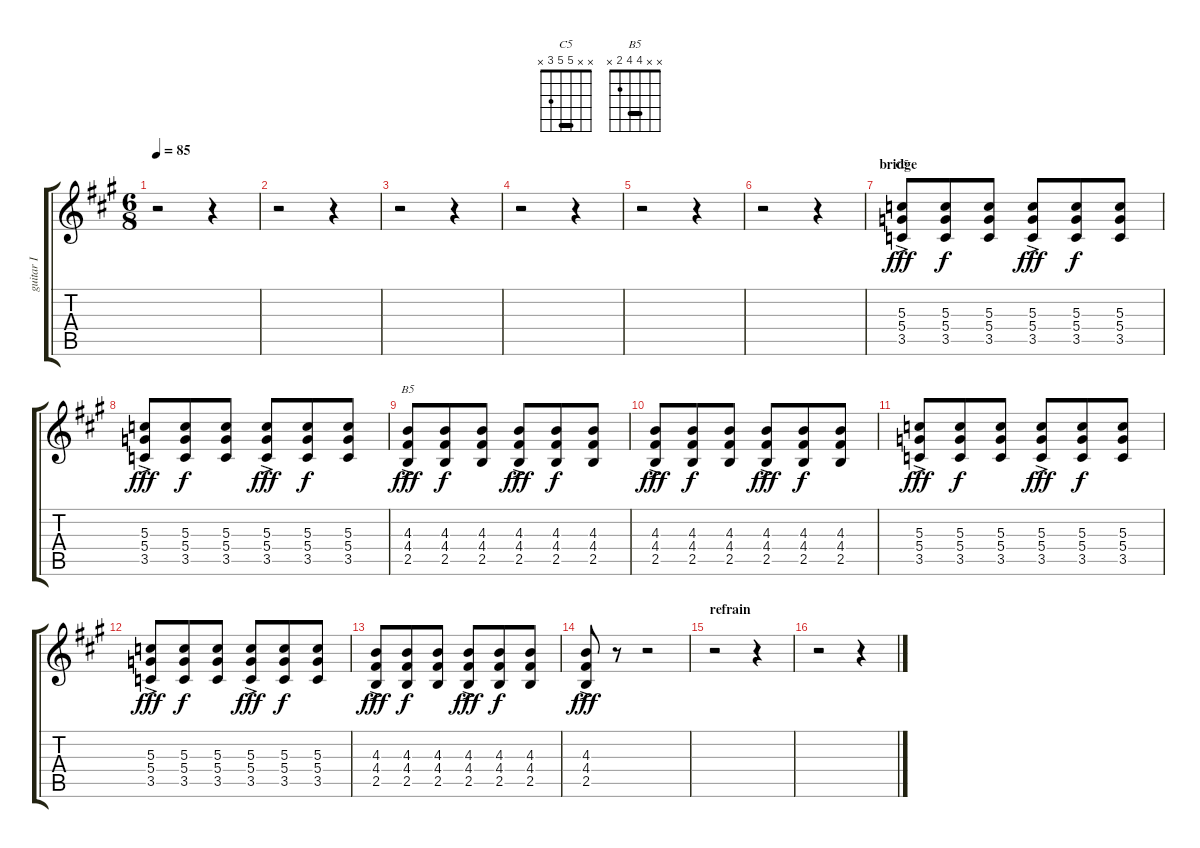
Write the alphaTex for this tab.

\track ("guitar I" "guitar I") {instrument overdrivenguitar}
\staff {score tabs}
\tuning (E4 B3 G3 D3 A2 E2) {hide}
\chord ("C5" x x 5 5 3 x) {barre 5}
\chord ("B5" x x 4 4 2 x) {barre 4}
\ts (6 8)
\tempo 85
\clef g2
\ks f#minor
r.2{dy f} r.4 |
r.2 r.4 |
r.2 r.4 |
r.2 r.4 |
r.2 r.4 |
r.2 r.4 |
\section ("" "bridge")
(5.3{ac} 5.4{ac} 3.5{ac}).8{ch "C5" dy fff} (5.3 5.4 3.5).8{dy f} (5.3 5.4 3.5).8 (5.3{ac} 5.4{ac} 3.5{ac}).8{dy fff} (5.3 5.4 3.5).8{dy f} (5.3 5.4 3.5).8 |
(5.3{ac} 5.4{ac} 3.5{ac}).8{dy fff} (5.3 5.4 3.5).8{dy f} (5.3 5.4 3.5).8 (5.3{ac} 5.4{ac} 3.5{ac}).8{dy fff} (5.3 5.4 3.5).8{dy f} (5.3 5.4 3.5).8 |
(4.3{ac} 4.4{ac} 2.5{ac}).8{ch "B5" dy fff} (4.3 4.4 2.5).8{dy f} (4.3 4.4 2.5).8 (4.3{ac} 4.4{ac} 2.5{ac}).8{dy fff} (4.3 4.4 2.5).8{dy f} (4.3 4.4 2.5).8 |
(4.3{ac} 4.4{ac} 2.5{ac}).8{dy fff} (4.3 4.4 2.5).8{dy f} (4.3 4.4 2.5).8 (4.3{ac} 4.4{ac} 2.5{ac}).8{dy fff} (4.3 4.4 2.5).8{dy f} (4.3 4.4 2.5).8 |
(5.3{ac} 5.4{ac} 3.5{ac}).8{dy fff} (5.3 5.4 3.5).8{dy f} (5.3 5.4 3.5).8 (5.3{ac} 5.4{ac} 3.5{ac}).8{dy fff} (5.3 5.4 3.5).8{dy f} (5.3 5.4 3.5).8 |
(5.3{ac} 5.4{ac} 3.5{ac}).8{dy fff} (5.3 5.4 3.5).8{dy f} (5.3 5.4 3.5).8 (5.3{ac} 5.4{ac} 3.5{ac}).8{dy fff} (5.3 5.4 3.5).8{dy f} (5.3 5.4 3.5).8 |
(4.3{ac} 4.4{ac} 2.5{ac}).8{dy fff} (4.3 4.4 2.5).8{dy f} (4.3 4.4 2.5).8 (4.3{ac} 4.4{ac} 2.5{ac}).8{dy fff} (4.3 4.4 2.5).8{dy f} (4.3 4.4 2.5).8 |
(4.3{ac} 4.4{ac} 2.5{ac}).8{dy fff} r.8 r.2 |
\section ("" "refrain")
r.2 r.4 |
r.2 r.4
